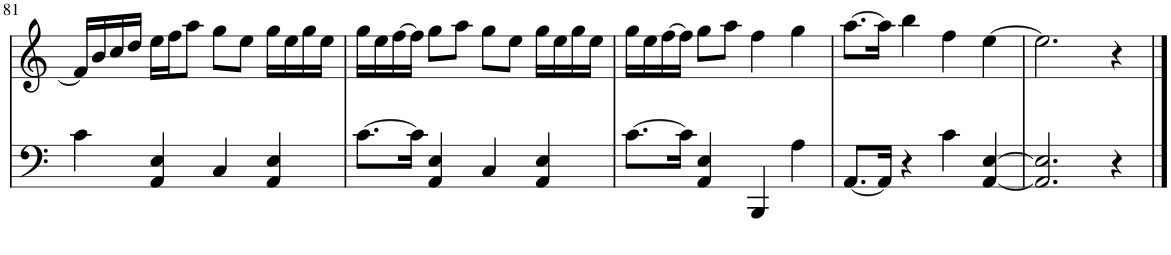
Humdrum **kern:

**kern	**kern
*part1	*part1
*staff2	*staff1
*I"Piano	*
*I'Pno.	*
!!LO:PB:g=z
*clefF4	*clefG2
*k[]	*k[]
*M4/4	*M4/4
=81	=81
4c\	16f/LL]
.	16b/
.	16cc/
.	16dd/JJ
4AA/ 4E/	16ee\LL
.	16ff\J
.	8aa\J
4C/	8gg\L
.	8ee\J
4AA/ 4E/	16gg\LL
.	16ee\
.	16gg\
.	16ee\JJ
=82	=82
[8.c\L	16gg\LL
.	16ee\
.	[16ff\
16c\Jk]	16ff\JJ]
4AA/ 4E/	8gg\L
.	8aa\J
4C/	8gg\L
.	8ee\J
4AA/ 4E/	16gg\LL
.	16ee\
.	16gg\
.	16ee\JJ
=83	=83
[8.c\L	16gg\LL
.	16ee\
.	[16ff\
16c\Jk]	16ff\JJ]
4AA/ 4E/	8gg\L
.	8aa\J
4BBB/	4ff\
4A\	4gg\
=84	=84
[8.AA/L	[8.aa\L
16AA/Jk]	16aa\Jk]
4r	4bb\
4c\	4ff\
[4AA/ [4E/	[4ee\
=85	=85
2.AA/] 2.E/]	2.ee\]
4r	4r
==	==
*-	*-
